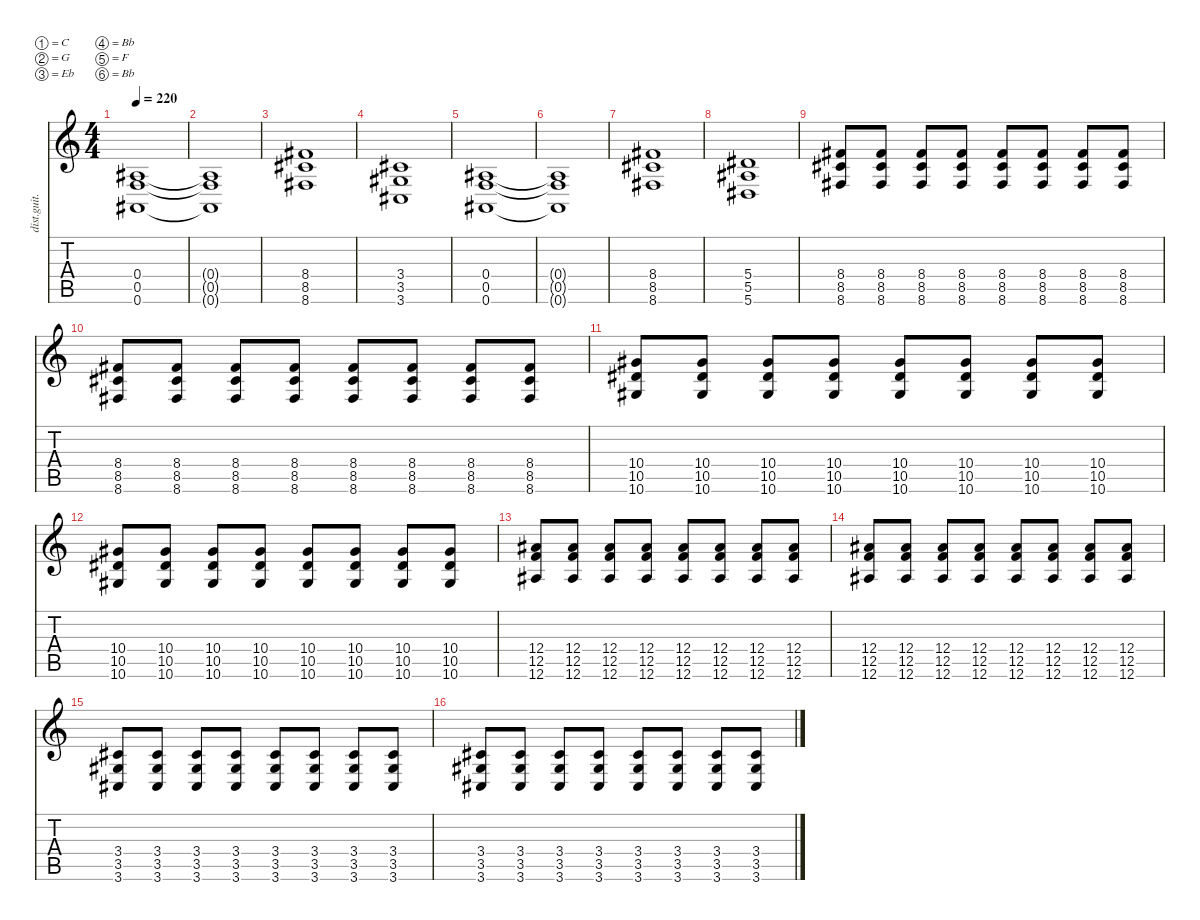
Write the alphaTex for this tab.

\defaultSystemsLayout 4
\hideDynamics
\bracketExtendMode nobrackets
\otherSystemsTrackNameOrientation horizontal
\track ("riff" "dist.guit.") {instrument distortionguitar}
\staff {score tabs}
\tuning (C4 G3 Eb3 Bb2 F2 Bb1)
\ts (4 4)
\beaming (8 2 2 2 2)
\tempo 220
\clef g2
\ks c
(0.6{acc #} 0.5 0.4{acc #}).1{dy mf beam Up} |
(0.6{t acc #} 0.5{t} 0.4{t acc #}).1{beam Up} |
(8.6{acc #} 8.5{acc #} 8.4{acc #}).1{beam Up} |
(3.6{acc #} 3.5{acc #} 3.4{acc #}).1{beam Up} |
(0.6{acc #} 0.5 0.4{acc #}).1{beam Up} |
(0.6{t acc #} 0.5{t} 0.4{t acc #}).1{beam Up} |
(8.6{acc #} 8.5{acc #} 8.4{acc #}).1{beam Up} |
(5.6{acc #} 5.5{acc #} 5.4{acc #}).1{beam Up} |
(8.6{acc #} 8.4{acc #} 8.5{acc #}).8{beam Up} (8.6{acc #} 8.5{acc #} 8.4{acc #}).8{beam Up} (8.6{acc #} 8.4{acc #} 8.5{acc #}).8{beam Up} (8.6{acc #} 8.5{acc #} 8.4{acc #}).8{beam Up} (8.6{acc #} 8.4{acc #} 8.5{acc #}).8{beam Up} (8.6{acc #} 8.5{acc #} 8.4{acc #}).8{beam Up} (8.6{acc #} 8.5{acc #} 8.4{acc #}).8{beam Up} (8.6{acc #} 8.5{acc #} 8.4{acc #}).8{beam Up} |
(8.6{acc #} 8.4{acc #} 8.5{acc #}).8{beam Up} (8.6{acc #} 8.5{acc #} 8.4{acc #}).8{beam Up} (8.6{acc #} 8.4{acc #} 8.5{acc #}).8{beam Up} (8.6{acc #} 8.5{acc #} 8.4{acc #}).8{beam Up} (8.6{acc #} 8.4{acc #} 8.5{acc #}).8{beam Up} (8.6{acc #} 8.5{acc #} 8.4{acc #}).8{beam Up} (8.6{acc #} 8.5{acc #} 8.4{acc #}).8{beam Up} (8.6{acc #} 8.5{acc #} 8.4{acc #}).8{beam Up} |
(10.6{acc #} 10.5{acc #} 10.4{acc #}).8{beam Up} (10.6{acc #} 10.5{acc #} 10.4{acc #}).8{beam Up} (10.6{acc #} 10.5{acc #} 10.4{acc #}).8{beam Up} (10.6{acc #} 10.5{acc #} 10.4{acc #}).8{beam Up} (10.6{acc #} 10.5{acc #} 10.4{acc #}).8{beam Up} (10.6{acc #} 10.5{acc #} 10.4{acc #}).8{beam Up} (10.6{acc #} 10.5{acc #} 10.4{acc #}).8{beam Up} (10.6{acc #} 10.5{acc #} 10.4{acc #}).8{beam Up} |
(10.6{acc #} 10.5{acc #} 10.4{acc #}).8{beam Up} (10.6{acc #} 10.5{acc #} 10.4{acc #}).8{beam Up} (10.6{acc #} 10.5{acc #} 10.4{acc #}).8{beam Up} (10.6{acc #} 10.5{acc #} 10.4{acc #}).8{beam Up} (10.6{acc #} 10.5{acc #} 10.4{acc #}).8{beam Up} (10.6{acc #} 10.5{acc #} 10.4{acc #}).8{beam Up} (10.6{acc #} 10.5{acc #} 10.4{acc #}).8{beam Up} (10.6{acc #} 10.5{acc #} 10.4{acc #}).8{beam Up} |
(12.6{acc #} 12.5 12.4{acc #}).8{beam Up} (12.6{acc #} 12.5 12.4{acc #}).8{beam Up} (12.6{acc #} 12.5 12.4{acc #}).8{beam Up} (12.6{acc #} 12.5 12.4{acc #}).8{beam Up} (12.6{acc #} 12.5 12.4{acc #}).8{beam Up} (12.6{acc #} 12.5 12.4{acc #}).8{beam Up} (12.6{acc #} 12.5 12.4{acc #}).8{beam Up} (12.6{acc #} 12.5 12.4{acc #}).8{beam Up} |
(12.6{acc #} 12.5 12.4{acc #}).8{beam Up} (12.6{acc #} 12.5 12.4{acc #}).8{beam Up} (12.6{acc #} 12.5 12.4{acc #}).8{beam Up} (12.6{acc #} 12.5 12.4{acc #}).8{beam Up} (12.6{acc #} 12.5 12.4{acc #}).8{beam Up} (12.6{acc #} 12.5 12.4{acc #}).8{beam Up} (12.6{acc #} 12.5 12.4{acc #}).8{beam Up} (12.6{acc #} 12.5 12.4{acc #}).8{beam Up} |
(3.6{acc #} 3.5{acc #} 3.4{acc #}).8{beam Up} (3.6{acc #} 3.5{acc #} 3.4{acc #}).8{beam Up} (3.6{acc #} 3.5{acc #} 3.4{acc #}).8{beam Up} (3.6{acc #} 3.5{acc #} 3.4{acc #}).8{beam Up} (3.6{acc #} 3.5{acc #} 3.4{acc #}).8{beam Up} (3.6{acc #} 3.5{acc #} 3.4{acc #}).8{beam Up} (3.6{acc #} 3.5{acc #} 3.4{acc #}).8{beam Up} (3.6{acc #} 3.5{acc #} 3.4{acc #}).8{beam Up} |
(3.6{acc #} 3.5{acc #} 3.4{acc #}).8{beam Up} (3.6{acc #} 3.5{acc #} 3.4{acc #}).8{beam Up} (3.6{acc #} 3.5{acc #} 3.4{acc #}).8{beam Up} (3.6{acc #} 3.5{acc #} 3.4{acc #}).8{beam Up} (3.6{acc #} 3.5{acc #} 3.4{acc #}).8{beam Up} (3.6{acc #} 3.5{acc #} 3.4{acc #}).8{beam Up} (3.6{acc #} 3.5{acc #} 3.4{acc #}).8{beam Up} (3.6{acc #} 3.5{acc #} 3.4{acc #}).8{beam Up}
